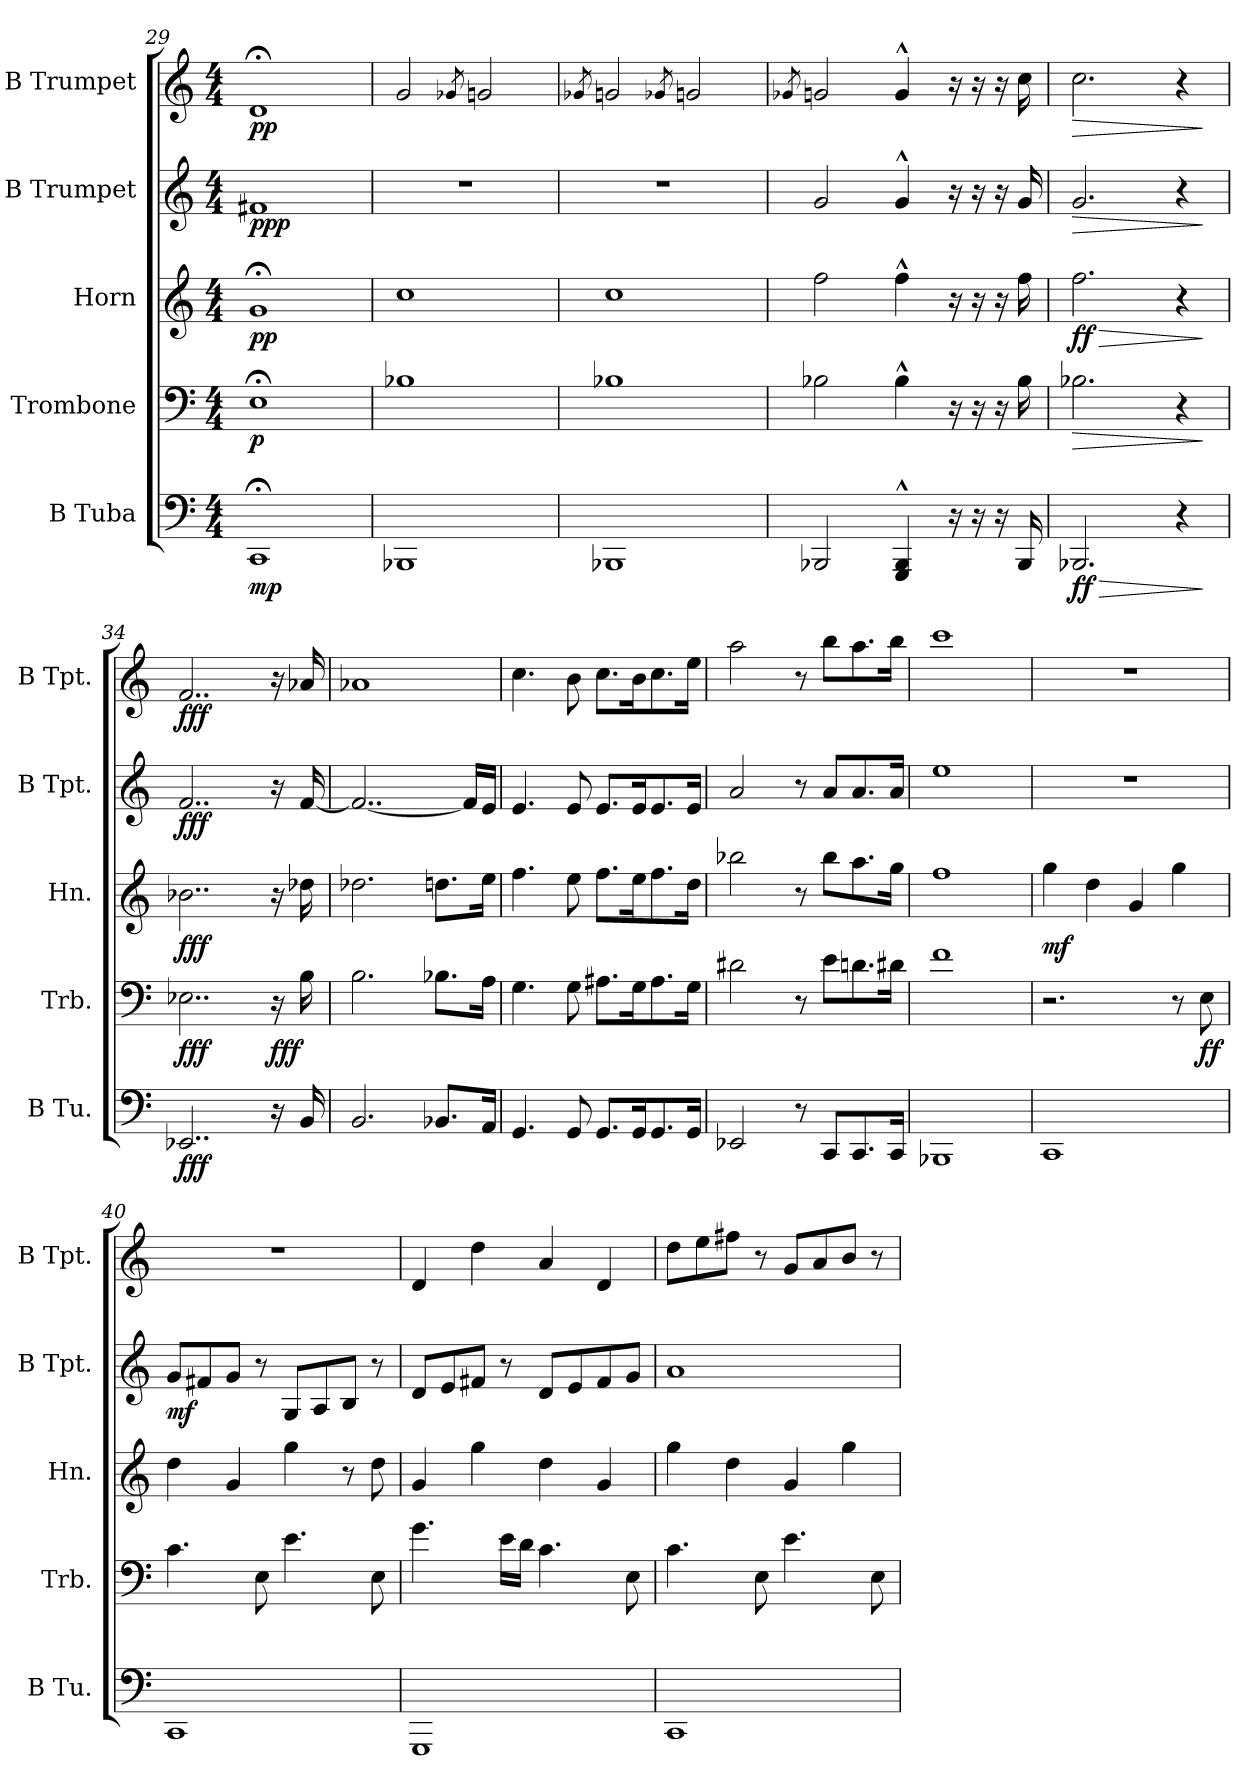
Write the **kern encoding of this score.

**kern	**dynam	**kern	**dynam	**kern	**dynam	**kern	**dynam	**kern	**dynam
*part5	*part5	*part4	*part4	*part3	*part3	*part2	*part2	*part1	*part1
*staff5	*staff5	*staff4	*staff4	*staff3	*staff3	*staff2	*staff2	*staff1	*staff1
*I"B Tuba	*	*I"Trombone	*	*I"Horn	*	*I"B Trumpet	*	*I"B Trumpet	*
*I'B Tu.	*	*I'Trb.	*	*I'Hn.	*	*I'B Tpt.	*	*I'B Tpt.	*
*clefF4	*	*clefF4	*	*clefG2	*	*	*	*	*
*	*	*	*	*ITrd4c7	*	*ITrd1c2	*	*ITrd1c2	*
*k[]	*	*k[]	*	*k[b-]	*	*k[b-e-]	*	*k[b-e-]	*
*C:	*	*C:	*	*F:	*	*B-:	*	*B-:	*
*M4/4	*	*M4/4	*	*M4/4	*	*M4/4	*	*M4/4	*
=29	=29	=29	=29	=29	=29	=29	=29	=29	=29
!	!LO:DY:b	!	!LO:DY:b	!	!LO:DY:b	!	!LO:DY:b	!	!LO:DY:b
1CC;<	mp	1E;<	p	1c;<	pp	1en	ppp	1c;<	pp
=30	=30	=30	=30	=30	=30	=30	=30	=30	=30
1BBB-X	.	1B-X	.	1f	.	1r	.	2f/	.
.	.	.	.	.	.	.	.	8qf-X/	.
.	.	.	.	.	.	.	.	2fn/	.
=31	=31	=31	=31	=31	=31	=31	=31	=31	=31
.	.	.	.	.	.	.	.	8qf-X/	.
1BBB-X	.	1B-X	.	1f	.	1r	.	2fn/	.
.	.	.	.	.	.	.	.	8qf-X/	.
.	.	.	.	.	.	.	.	2fn/	.
!!LO:PB:g=z
=32	=32	=32	=32	=32	=32	=32	=32	=32	=32
.	.	.	.	.	.	.	.	8qf-X/	.
2BBB-X/	.	2B-X\	.	2b-\	.	2f/	.	2fn/	.
4GGG/^^ 4BBB-/^^	.	4B-^^\	.	4b-^^\	.	4f^^/	.	4f^^/	.
16r	.	16r	.	16r	.	16r	.	16r	.
16r	.	16r	.	16r	.	16r	.	16r	.
16r	.	16r	.	16r	.	16r	.	16r	.
16BBB-/	.	16B-\	.	16b-\	.	16f/	.	16b-\	.
=33	=33	=33	=33	=33	=33	=33	=33	=33	=33
!	!LO:HP:b	!	!LO:HP:b	!	!LO:HP:b	!	!LO:HP:b	!	!LO:HP:b
!	!LO:DY:n=1:b	!	!	!	!LO:DY:n=1:b	!	!	!	!
2.BBB-X/	> ff	2.B-X\	>	2.b-\	> ff	2.f/	>	2.b-\	>
4r	.	4r	.	4r	.	4r	.	4r	.
.	]	.	]	.	]	.	]	.	]
=34	=34	=34	=34	=34	=34	=34	=34	=34	=34
!	!LO:DY:b	!	!LO:DY:b	!	!LO:DY:b	!	!LO:DY:b	!	!LO:DY:b
2..EE-X/	fff	2..E-X\	fff	2..e-X\	fff	2..e-/	fff	2..e-/	fff
!	!	!	!LO:DY:b	!	!	!	!	!	!
16r	.	16r	fff	16r	.	16r	.	16r	.
16BB/	.	16B\	.	16g-X\	.	[16e-/	.	16g-X/	.
=35	=35	=35	=35	=35	=35	=35	=35	=35	=35
2.BB/	.	2.B\	.	2.g-X\	.	2..e-/_	.	1g-X	.
8.BB-X/L	.	8.B-X\L	.	8.gn\L	.	.	.	.	.
.	.	.	.	.	.	16e-/LL]	.	.	.
16AA/Jk	.	16A\Jk	.	16a\Jk	.	16d/JJ	.	.	.
=36	=36	=36	=36	=36	=36	=36	=36	=36	=36
4.GG/	.	4.G\	.	4.b-\	.	4.d/	.	4.b-\	.
8GG/	.	8G\	.	8a\	.	8d/	.	8a\	.
8.GG/L	.	8.A#X\L	.	8.b-\L	.	8.d/L	.	8.b-\L	.
16GG/K	.	16G\K	.	16a\K	.	16d/K	.	16a\K	.
8.GG/	.	8.A#\	.	8.b-\	.	8.d/	.	8.b-\	.
16GG/Jk	.	16G\Jk	.	16g\Jk	.	16d/Jk	.	16dd\Jk	.
=37	=37	=37	=37	=37	=37	=37	=37	=37	=37
2EE-X/	.	2d#X\	.	2ee-X\	.	2g/	.	2gg\	.
8r	.	8r	.	8r	.	8r	.	8r	.
8CC/L	.	8e\L	.	8ee-\L	.	8g/L	.	8aa\L	.
8.CC/	.	8.dn\	.	8.dd\	.	8.g/	.	8.gg\	.
16CC/Jk	.	16d#X\Jk	.	16cc\Jk	.	16g/Jk	.	16aa\Jk	.
=38	=38	=38	=38	=38	=38	=38	=38	=38	=38
1BBB-X	.	1f	.	1b-	.	1dd	.	1bb-	.
!!LO:LB:g=z
=39	=39	=39	=39	=39	=39	=39	=39	=39	=39
!	!	!	!	!	!LO:DY:b	!	!	!	!
1CC	.	2.r	.	4cc\	mf	1r	.	1r	.
.	.	.	.	4g\	.	.	.	.	.
.	.	.	.	4c/	.	.	.	.	.
.	.	8r	.	4cc\	.	.	.	.	.
!	!	!	!LO:DY:b	!	!	!	!	!	!
.	.	8E\	ff	.	.	.	.	.	.
=40	=40	=40	=40	=40	=40	=40	=40	=40	=40
!	!	!	!	!	!	!	!LO:DY:b	!	!
1CC	.	4.c\	.	4g\	.	8f/L	mf	1r	.
.	.	.	.	.	.	8en/	.	.	.
.	.	.	.	4c/	.	8f/J	.	.	.
.	.	8E\	.	.	.	8r	.	.	.
.	.	4.e\	.	4cc\	.	8F/L	.	.	.
.	.	.	.	.	.	8G/	.	.	.
.	.	.	.	8r	.	8A/J	.	.	.
.	.	8E\	.	8g\	.	8r	.	.	.
=41	=41	=41	=41	=41	=41	=41	=41	=41	=41
1GGG	.	4.g\	.	4c/	.	8c/L	.	4c/	.
.	.	.	.	.	.	8d/	.	.	.
.	.	.	.	4cc\	.	8en/J	.	4cc\	.
.	.	16e\LL	.	.	.	8r	.	.	.
.	.	16d\JJ	.	.	.	.	.	.	.
.	.	4.c\	.	4g\	.	8c/L	.	4g/	.
.	.	.	.	.	.	8d/	.	.	.
.	.	.	.	4c/	.	8e/	.	4c/	.
.	.	8E\	.	.	.	8f/J	.	.	.
=42	=42	=42	=42	=42	=42	=42	=42	=42	=42
1CC	.	4.c\	.	4cc\	.	1g	.	8cc\L	.
.	.	.	.	.	.	.	.	8dd\	.
.	.	.	.	4g\	.	.	.	8een\J	.
.	.	8E\	.	.	.	.	.	8r	.
.	.	4.e\	.	4c/	.	.	.	8f/L	.
.	.	.	.	.	.	.	.	8g/	.
.	.	.	.	4cc\	.	.	.	8a/J	.
.	.	8E\	.	.	.	.	.	8r	.
=	=	=	=	=	=	=	=	=	=
*-	*-	*-	*-	*-	*-	*-	*-	*-	*-
